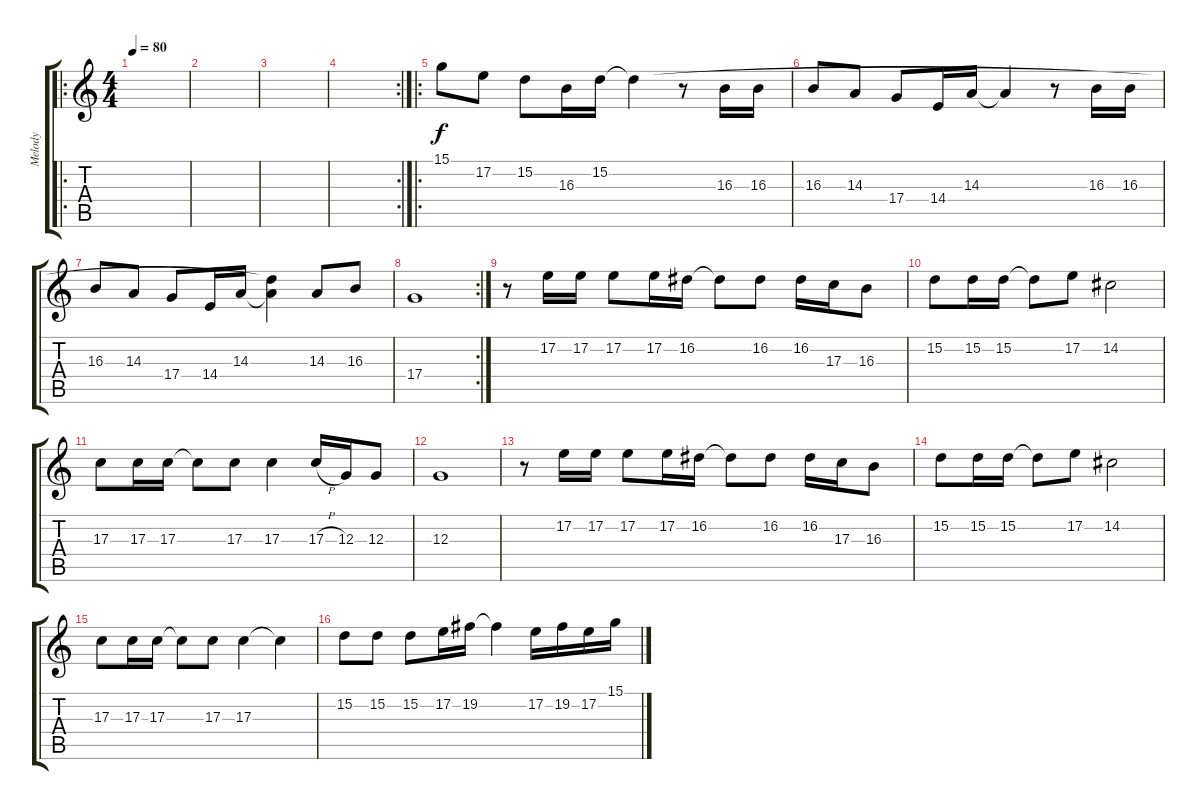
\track ("Melody" "Melody") {instrument musicbox}
\staff {score tabs}
\tuning (E4 B3 G3 D3 A2 E2) {hide}
\ro
\ts (4 4)
\tempo 80
\clef g2
\ks c
|
|
|
\rc 2
|
\ro
15.1.8 17.2.8 15.2.8 16.3.16 15.2.16 15.2{t}.4 r.8 16.3.16 16.3.16 |
16.3.8 14.3.8 17.4.8 14.4.16 14.3.16 14.3{t}.4 r.8 16.3.16 16.3.16 |
16.3.8 14.3.8 17.4.8 14.4.16 14.3.16 (15.2{t} 14.3{t}).4 14.3.8 16.3.8 |
\rc 2
17.4.1 |
r.8 17.2.16 17.2.16 17.2.8 17.2.16 16.2.16 16.2{t}.8 16.2.8 16.2.16 17.3.16 16.3.8 |
15.2.8 15.2.16 15.2.16 15.2{t}.8 17.2.8 14.2.2 |
17.3.8 17.3.16 17.3.16 17.3{t}.8 17.3.8 17.3.4 17.3{h}.16 12.3.16 12.3.8 |
12.3.1 |
r.8 17.2.16 17.2.16 17.2.8 17.2.16 16.2.16 16.2{t}.8 16.2.8 16.2.16 17.3.16 16.3.8 |
15.2.8 15.2.16 15.2.16 15.2{t}.8 17.2.8 14.2.2 |
17.3.8 17.3.16 17.3.16 17.3{t}.8 17.3.8 17.3.4 17.3{t}.4 |
15.2.8 15.2.8 15.2.8 17.2.16 19.2.16 19.2{t}.4 17.2.16 19.2.16 17.2.16 15.1.16
